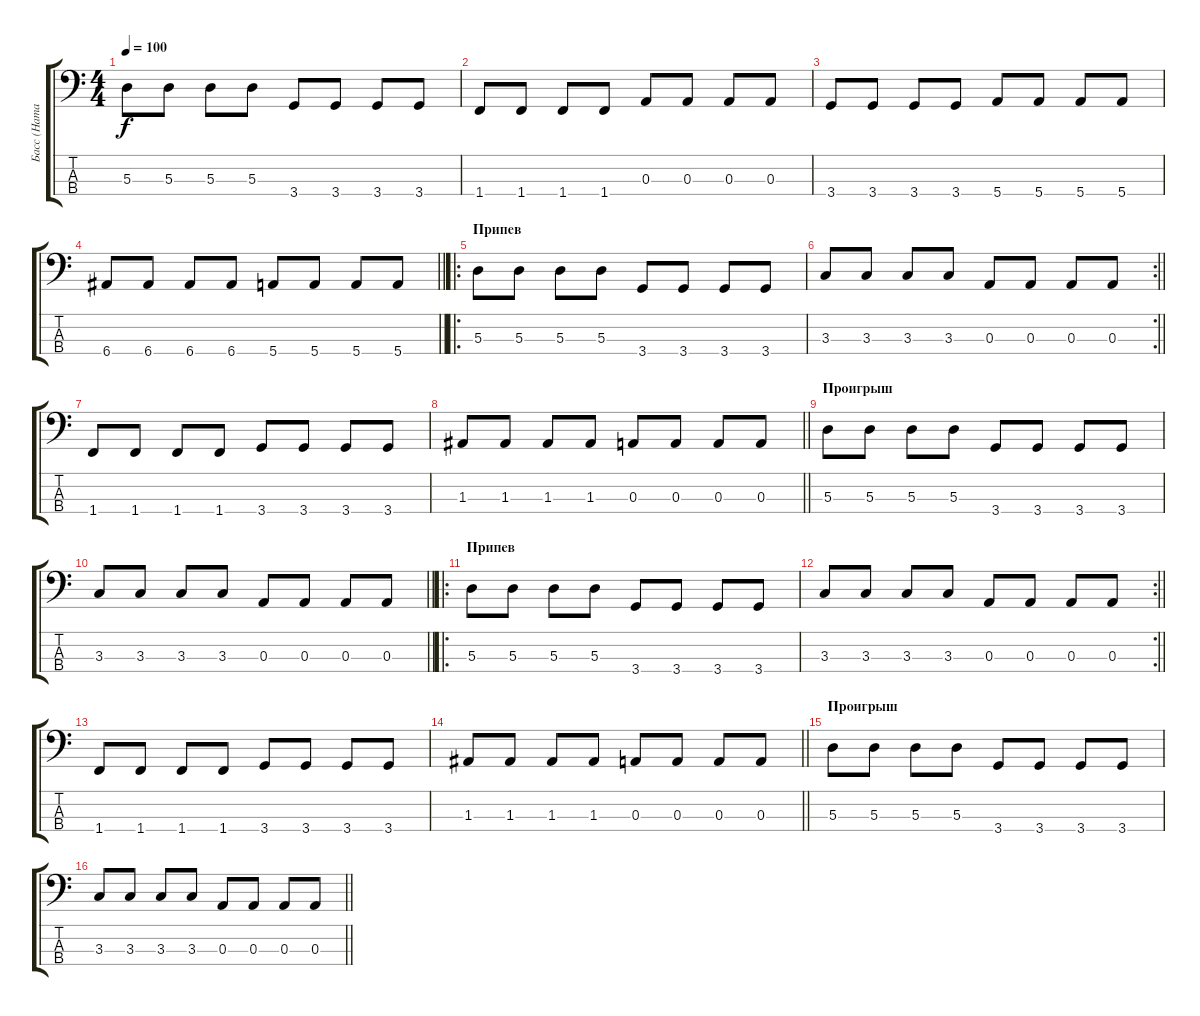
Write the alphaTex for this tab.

\track ("Басс (Наталья Чумакова)" "Басс (Ната") {instrument electricbasspick}
\staff {score tabs}
\tuning (G2 D2 A1 E1) {hide}
\ts (4 4)
\tempo 100
\clef f4
\ks c
5.3.8{dy f} 5.3.8 5.3.8 5.3.8 3.4.8 3.4.8 3.4.8 3.4.8 |
1.4.8 1.4.8 1.4.8 1.4.8 0.3.8 0.3.8 0.3.8 0.3.8 |
3.4.8 3.4.8 3.4.8 3.4.8 5.4.8 5.4.8 5.4.8 5.4.8 |
\barLineRight lightlight
6.4.8 6.4.8 6.4.8 6.4.8 5.4.8 5.4.8 5.4.8 5.4.8 |
\ro
\section ("" "Припев")
5.3.8 5.3.8 5.3.8 5.3.8 3.4.8 3.4.8 3.4.8 3.4.8 |
\rc 2
\barLineRight lightlight
3.3.8 3.3.8 3.3.8 3.3.8 0.3.8 0.3.8 0.3.8 0.3.8 |
1.4.8 1.4.8 1.4.8 1.4.8 3.4.8 3.4.8 3.4.8 3.4.8 |
\barLineRight lightlight
1.3.8 1.3.8 1.3.8 1.3.8 0.3.8 0.3.8 0.3.8 0.3.8 |
\section ("" "Проигрыш")
5.3.8 5.3.8 5.3.8 5.3.8 3.4.8 3.4.8 3.4.8 3.4.8 |
\barLineRight lightlight
3.3.8 3.3.8 3.3.8 3.3.8 0.3.8 0.3.8 0.3.8 0.3.8 |
\ro
\section ("" "Припев")
5.3.8 5.3.8 5.3.8 5.3.8 3.4.8 3.4.8 3.4.8 3.4.8 |
\rc 2
\barLineRight lightlight
3.3.8 3.3.8 3.3.8 3.3.8 0.3.8 0.3.8 0.3.8 0.3.8 |
1.4.8 1.4.8 1.4.8 1.4.8 3.4.8 3.4.8 3.4.8 3.4.8 |
\barLineRight lightlight
1.3.8 1.3.8 1.3.8 1.3.8 0.3.8 0.3.8 0.3.8 0.3.8 |
\section ("" "Проигрыш")
5.3.8 5.3.8 5.3.8 5.3.8 3.4.8 3.4.8 3.4.8 3.4.8 |
\barLineRight lightlight
3.3.8 3.3.8 3.3.8 3.3.8 0.3.8 0.3.8 0.3.8 0.3.8
